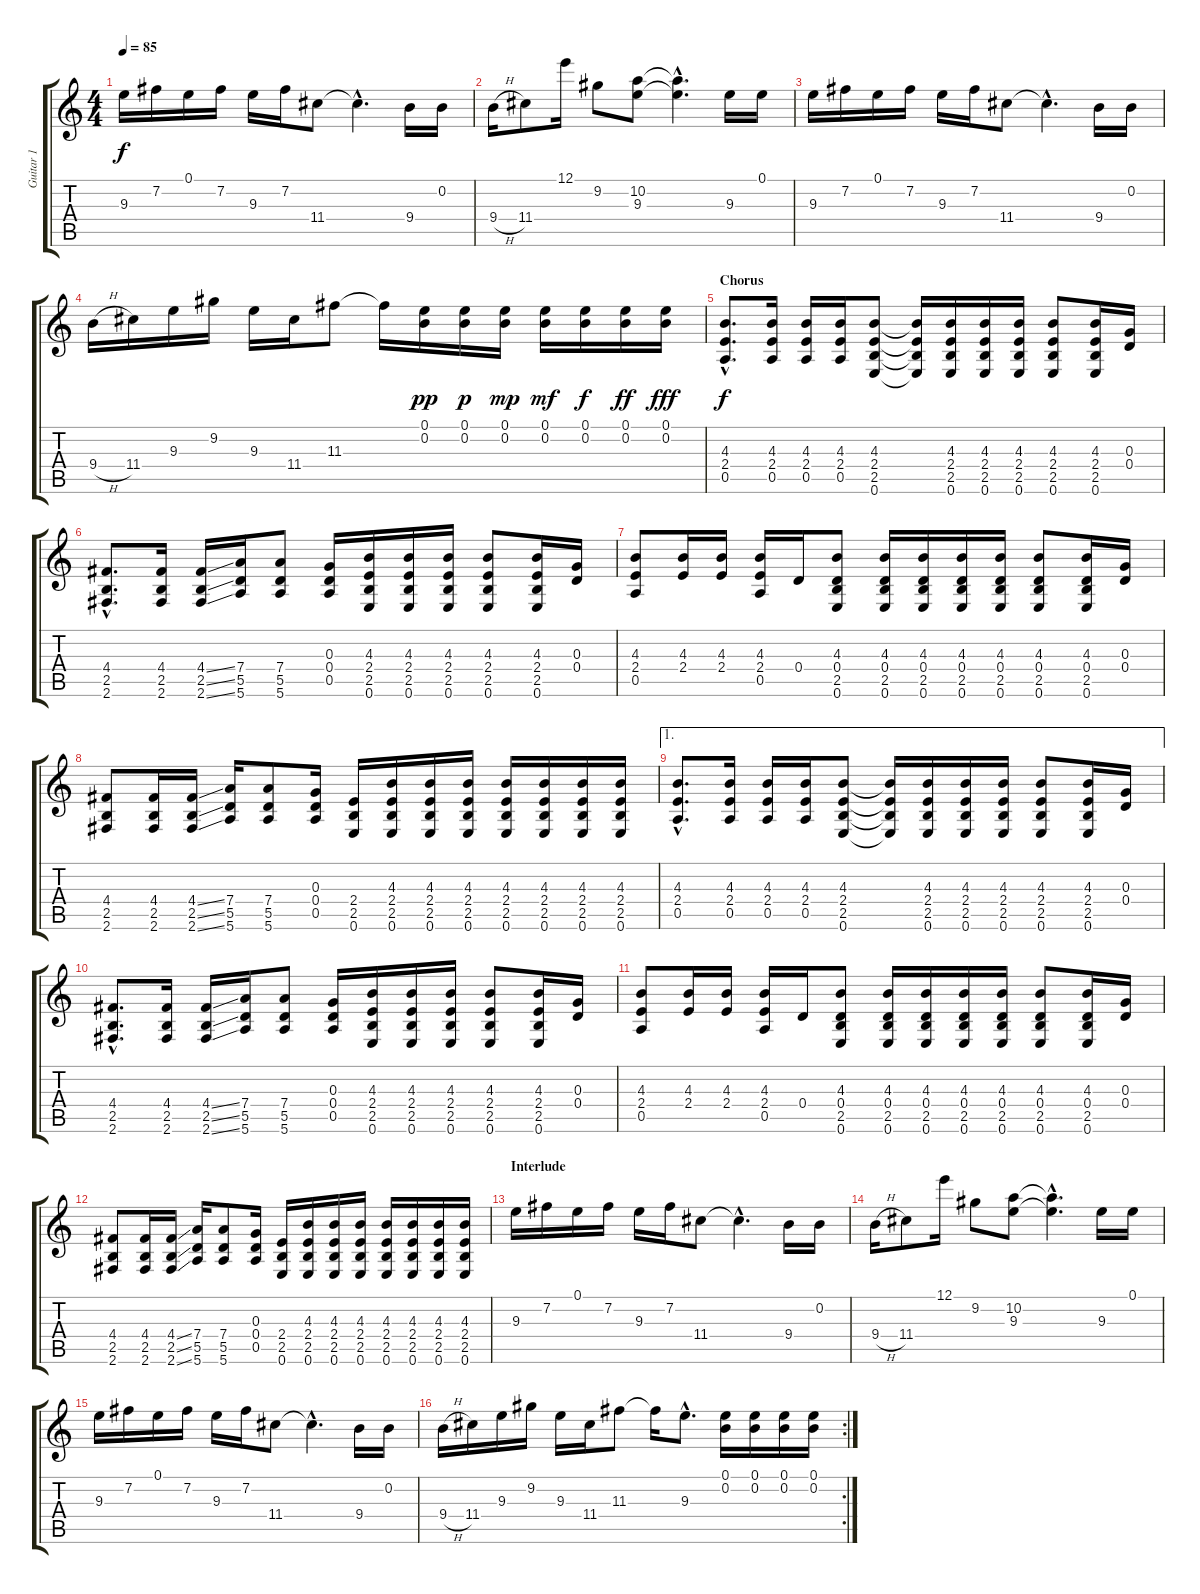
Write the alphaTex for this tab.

\track ("Guitar 1" "Guitar 1") {instrument distortionguitar}
\staff {score tabs}
\tuning (E4 B3 G3 D3 A2 E2) {hide}
\ts (4 4)
\tempo 85
\clef g2
\ks c
9.3.16{dy f} 7.2.16 0.1.16 7.2.16 9.3.16 7.2.16 11.4.8 11.4{hac t}.4{d} 9.4.16 0.2.16 |
9.4{h}.16 11.4.8 12.1.16 9.2.8 (10.2 9.3).8 (10.2{hac t} 9.3{hac t}).4{d} 9.3.16 0.1.16 |
9.3.16 7.2.16 0.1.16 7.2.16 9.3.16 7.2.16 11.4.8 11.4{hac t}.4{d} 9.4.16 0.2.16 |
9.4{h}.16 11.4.16 9.3.16 9.2.16 9.3.16 11.4.16 11.3.8 11.3{t}.16 (0.1 0.2).16{dy pp} (0.1 0.2).16{dy p} (0.1 0.2).16{dy mp} (0.1 0.2).16{dy mf} (0.1 0.2).16{dy f} (0.1 0.2).16{dy ff} (0.1 0.2).16{dy fff} |
\section ("" "Chorus")
(4.3{hac} 2.4{hac} 0.5{hac}).8{d dy f} (4.3 2.4 0.5).16 (4.3 2.4 0.5).16 (4.3 2.4 0.5).16 (4.3 2.4 2.5 0.6).8 (4.3{t} 2.4{t} 2.5{t} 0.6{t}).16 (4.3 2.4 2.5 0.6).16 (4.3 2.4 2.5 0.6).16 (4.3 2.4 2.5 0.6).16 (4.3 2.4 2.5 0.6).8 (4.3 2.4 2.5 0.6).16 (0.3 0.4).16 |
(4.4{hac} 2.5{hac} 2.6{hac}).8{d} (4.4 2.5 2.6).16 (4.4{ss} 2.5{ss} 2.6{ss}).16 (7.4 5.5 5.6).16 (7.4 5.5 5.6).8 (0.3 0.4 0.5).16 (4.3 2.4 2.5 0.6).16 (4.3 2.4 2.5 0.6).16 (4.3 2.4 2.5 0.6).16 (4.3 2.4 2.5 0.6).8 (4.3 2.4 2.5 0.6).16 (0.3 0.4).16 |
(4.3 2.4 0.5).8 (4.3 2.4).16 (4.3 2.4).16 (4.3 2.4 0.5).16 0.4.16 (4.3 0.4 2.5 0.6).8 (4.3 0.4 2.5 0.6).16 (4.3 0.4 2.5 0.6).16 (4.3 0.4 2.5 0.6).16 (4.3 0.4 2.5 0.6).16 (4.3 0.4 2.5 0.6).8 (4.3 0.4 2.5 0.6).16 (0.3 0.4).16 |
(4.4 2.5 2.6).8 (4.4 2.5 2.6).16 (4.4{ss} 2.5{ss} 2.6{ss}).16 (7.4 5.5 5.6).16 (7.4 5.5 5.6).8 (0.3 0.4 0.5).16 (2.4 2.5 0.6).16 (4.3 2.4 2.5 0.6).16 (4.3 2.4 2.5 0.6).16 (4.3 2.4 2.5 0.6).16 (4.3 2.4 2.5 0.6).16 (4.3 2.4 2.5 0.6).16 (4.3 2.4 2.5 0.6).16 (4.3 2.4 2.5 0.6).16 |
\ae 1
(4.3{hac} 2.4{hac} 0.5{hac}).8{d} (4.3 2.4 0.5).16 (4.3 2.4 0.5).16 (4.3 2.4 0.5).16 (4.3 2.4 2.5 0.6).8 (4.3{t} 2.4{t} 2.5{t} 0.6{t}).16 (4.3 2.4 2.5 0.6).16 (4.3 2.4 2.5 0.6).16 (4.3 2.4 2.5 0.6).16 (4.3 2.4 2.5 0.6).8 (4.3 2.4 2.5 0.6).16 (0.3 0.4).16 |
(4.4{hac} 2.5{hac} 2.6{hac}).8{d} (4.4 2.5 2.6).16 (4.4{ss} 2.5{ss} 2.6{ss}).16 (7.4 5.5 5.6).16 (7.4 5.5 5.6).8 (0.3 0.4 0.5).16 (4.3 2.4 2.5 0.6).16 (4.3 2.4 2.5 0.6).16 (4.3 2.4 2.5 0.6).16 (4.3 2.4 2.5 0.6).8 (4.3 2.4 2.5 0.6).16 (0.3 0.4).16 |
(4.3 2.4 0.5).8 (4.3 2.4).16 (4.3 2.4).16 (4.3 2.4 0.5).16 0.4.16 (4.3 0.4 2.5 0.6).8 (4.3 0.4 2.5 0.6).16 (4.3 0.4 2.5 0.6).16 (4.3 0.4 2.5 0.6).16 (4.3 0.4 2.5 0.6).16 (4.3 0.4 2.5 0.6).8 (4.3 0.4 2.5 0.6).16 (0.3 0.4).16 |
(4.4 2.5 2.6).8 (4.4 2.5 2.6).16 (4.4{ss} 2.5{ss} 2.6{ss}).16 (7.4 5.5 5.6).16 (7.4 5.5 5.6).8 (0.3 0.4 0.5).16 (2.4 2.5 0.6).16 (4.3 2.4 2.5 0.6).16 (4.3 2.4 2.5 0.6).16 (4.3 2.4 2.5 0.6).16 (4.3 2.4 2.5 0.6).16 (4.3 2.4 2.5 0.6).16 (4.3 2.4 2.5 0.6).16 (4.3 2.4 2.5 0.6).16 |
\section ("" "Interlude")
9.3.16 7.2.16 0.1.16 7.2.16 9.3.16 7.2.16 11.4.8 11.4{hac t}.4{d} 9.4.16 0.2.16 |
9.4{h}.16 11.4.8 12.1.16 9.2.8 (10.2 9.3).8 (10.2{hac t} 9.3{hac t}).4{d} 9.3.16 0.1.16 |
9.3.16 7.2.16 0.1.16 7.2.16 9.3.16 7.2.16 11.4.8 11.4{hac t}.4{d} 9.4.16 0.2.16 |
\rc 2
9.4{h}.16 11.4.16 9.3.16 9.2.16 9.3.16 11.4.16 11.3.8 11.3{t}.16 9.3{hac}.8{d} (0.1 0.2).16 (0.1 0.2).16 (0.1 0.2).16 (0.1 0.2).16
